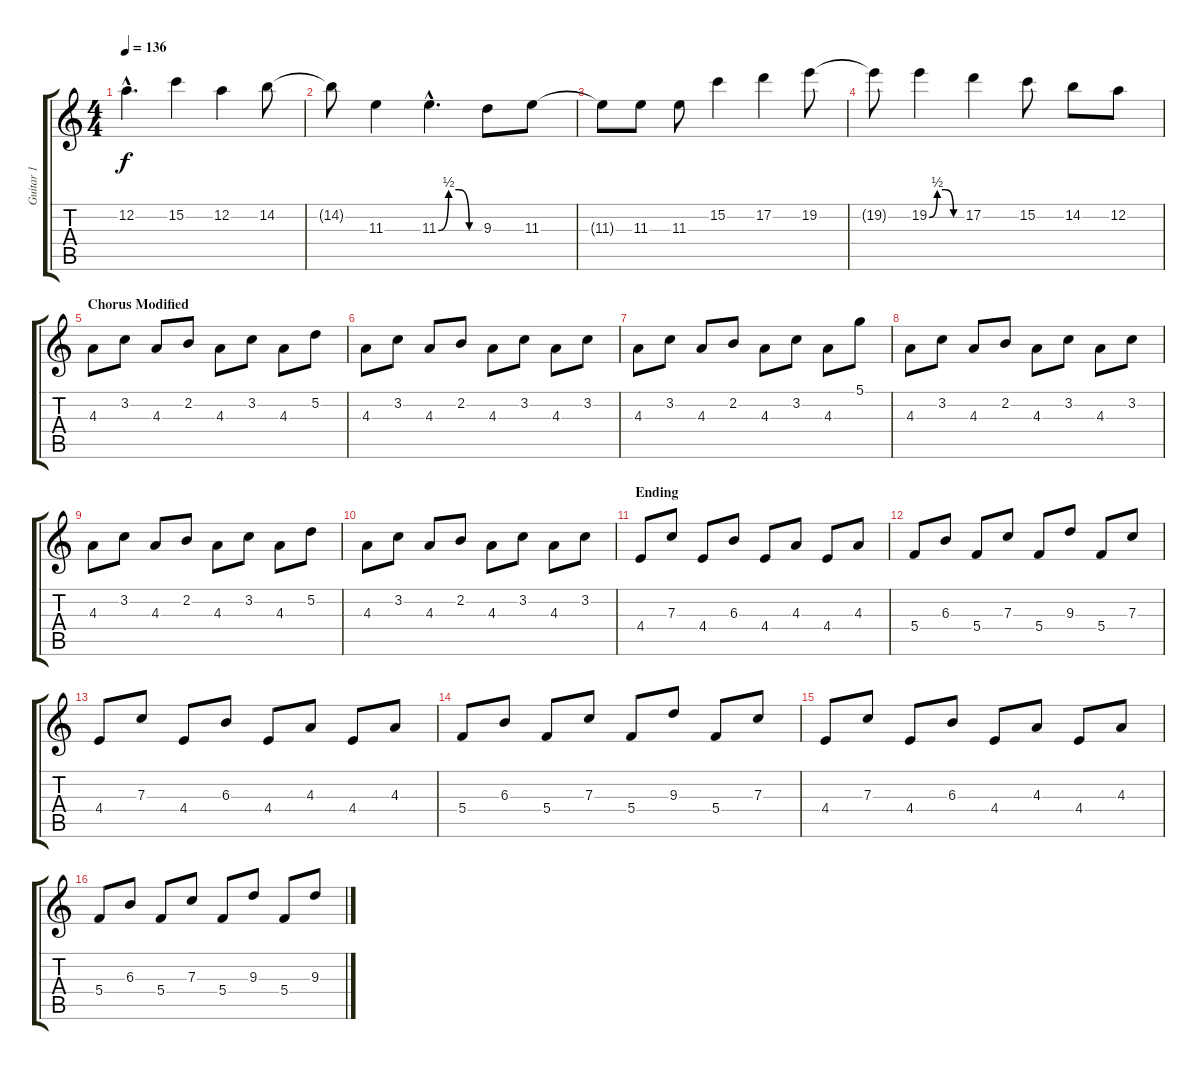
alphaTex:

\track ("Guitar 1" "Guitar 1") {instrument electricguitarclean}
\staff {score tabs}
\tuning (D4 A3 F3 C3 G2 D2) {hide}
\ts (4 4)
\tempo 136
\clef g2
\ks c
12.2{hac t}.4{d dy f} 15.2.4 12.2.4 14.2.8 |
14.2{t}.8 11.3.4 11.3{be (custom 0 0 15 2 30 2 45 0 60 0) hac}.4{d} 9.3.8 11.3.8 |
11.3{t}.8 11.3.8 11.3.8 15.2.4 17.2.4 19.2.8 |
19.2{t}.8 19.2{be (custom 0 0 15 2 30 2 45 0 60 0)}.4 17.2.4 15.2.8 14.2.8 12.2.8 |
\section ("" "Chorus Modified")
4.3.8{volume 13 instrument electricguitarclean} 3.2.8 4.3.8 2.2.8 4.3.8 3.2.8 4.3.8 5.2.8 |
4.3.8 3.2.8 4.3.8 2.2.8 4.3.8 3.2.8 4.3.8 3.2.8 |
4.3.8 3.2.8 4.3.8 2.2.8 4.3.8 3.2.8 4.3.8 5.1.8 |
4.3.8 3.2.8 4.3.8 2.2.8 4.3.8 3.2.8 4.3.8 3.2.8 |
4.3.8 3.2.8 4.3.8 2.2.8 4.3.8 3.2.8 4.3.8 5.2.8 |
4.3.8 3.2.8 4.3.8 2.2.8 4.3.8 3.2.8 4.3.8 3.2.8 |
\section ("" "Ending")
4.4.8 7.3.8 4.4.8 6.3.8 4.4.8 4.3.8 4.4.8 4.3.8 |
5.4.8 6.3.8 5.4.8 7.3.8 5.4.8 9.3.8 5.4.8 7.3.8 |
4.4.8 7.3.8 4.4.8 6.3.8 4.4.8 4.3.8 4.4.8 4.3.8 |
5.4.8 6.3.8 5.4.8 7.3.8 5.4.8 9.3.8 5.4.8 7.3.8 |
4.4.8 7.3.8 4.4.8 6.3.8 4.4.8 4.3.8 4.4.8 4.3.8 |
5.4.8 6.3.8 5.4.8 7.3.8 5.4.8 9.3.8 5.4.8 9.3.8
